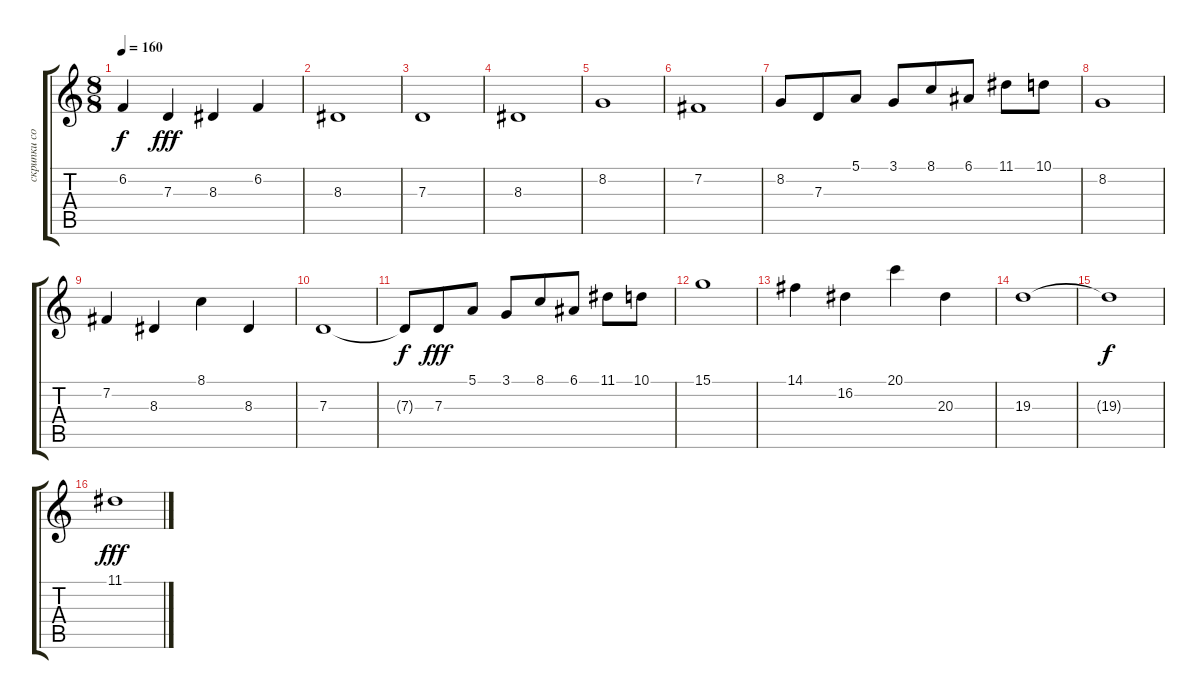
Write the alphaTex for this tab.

\track ("скрипки соло" "скрипки со") {instrument stringensemble1}
\staff {score tabs}
\tuning (E4 B3 G3 D3 A2 E2) {hide}
\ts (8 8)
\tempo 160
\clef g2
\ks c
6.2{t}.4{dy f} 7.3.4{dy fff} 8.3.4 6.2.4 |
8.3.1 |
7.3.1 |
8.3.1 |
8.2.1 |
7.2.1 |
8.2.8 7.3.8 5.1.8 3.1.8 8.1.8 6.1.8 11.1.8 10.1.8 |
8.2.1 |
7.2.4 8.3.4 8.1.4 8.3.4 |
7.3.1 |
7.3{t}.8{dy f} 7.3.8{dy fff} 5.1.8 3.1.8 8.1.8 6.1.8 11.1.8 10.1.8 |
15.1.1 |
14.1.4 16.2.4 20.1.4 20.3.4 |
19.3.1 |
19.3{t}.1{dy f} |
11.1.1{dy fff}
